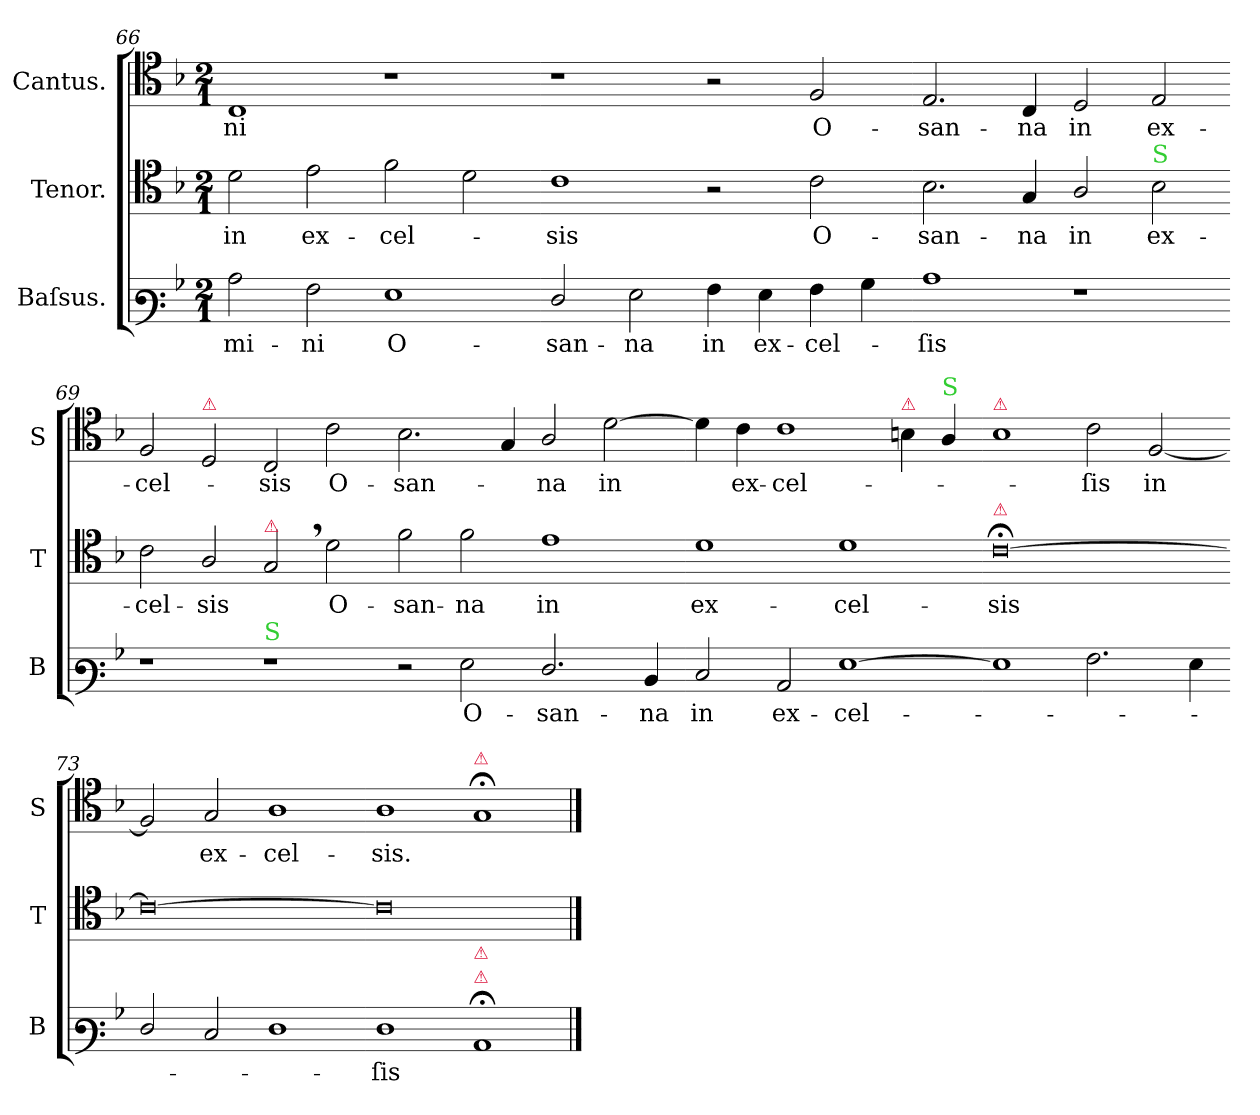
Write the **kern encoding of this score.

**kern	**text	**kern	**text	**kern	**text
*part3	*part3	*part2	*part2	*part1	*part1
*staff3	*staff3	*staff2	*staff2	*staff1	*staff1
*I"Baſsus.	*	*I"Tenor.	*	*I"Cantus.	*
*I'B	*	*I'T	*	*I'S	*
*clefF3	*	*clefC4	*	*clefC4	*
*k[b-]	*	*k[b-]	*	*k[b-]	*
*M2/1	*	*M2/1	*	*M2/1	*
=66	=66	=66	=66	=66	=66
2c\	-mi-	2d\	in	1C	-ni
2A\	-ni	2e\	ex-	.	.
1G	O-	2f\	-cel-	1r	.
.	.	2d\	.	.	.
=67-	=67-	=67-	=67-	=67-	=67-
2F/	-san-	1c	-sis	1r	.
2G\	-na	.	.	.	.
4A\	in	2r	.	2r	.
4G\	ex-	.	.	.	.
4A\	-cel-	2c\	O-	2F/	O-
4B-\	.	.	.	.	.
=68-	=68-	=68-	=68-	=68-	=68-
1c	-ſis	2.B-\	-san-	2.E/	-san-
.	.	4G/	-na	4C/	-na
1r	.	2A/	in	2D/	in
!	!	!LO:TX:a:color=limegreen:t=S	!	!	!
.	.	2B-\	ex-	2E/	ex-
=69-	=69-	=69-	=69-	=69-	=69-
1r	.	2c\	-cel-	2F/	-cel-
!	!	!	!	!LO:TX:a:color=crimson:t=⚠	!
.	.	2A/	-sis	2D/	.
!	!	!LO:TX:a:color=crimson:t=⚠	!	!	!
!LO:TX:a:color=limegreen:t=S	!	!	!	!	!
1r	.	2G,/	.	2C/	-sis
!	!	!	!LO:LY:i	!	!
.	.	2d\	O-	2c\	O-
=70-	=70-	=70-	=70-	=70-	=70-
!	!	!	!LO:LY:i	!	!
2r	.	2f\	-san-	2.B-\	-san-
!	!	!	!LO:LY:i	!	!
2G\	O-	2f\	-na	.	.
.	.	.	.	4G/	.
!	!	!	!LO:LY:i	!	!
2.F/	-san-	1e	in	2A/	-na
.	.	.	.	[2d\	in
4D/	-na	.	.	.	.
=71-	=71-	=71-	=71-	=71-	=71-
!	!	!	!LO:LY:i	!	!
2E/	in	1d	ex-	4d\]	.
.	.	.	.	4c\	ex-
2C/	ex-	.	.	1c	-cel-
!	!	!	!LO:LY:i	!	!
[1G	-cel-	1d	-cel-	.	.
!	!	!	!	!LO:TX:a:color=crimson:t=⚠	!
.	.	.	.	4Bn\	.
!	!	!	!	!LO:TX:a:color=limegreen:t=S	!
.	.	.	.	4A/	.
=72-	=72-	=72-	=72-	=72-	=72-
!	!	!	!	!LO:TX:a:color=crimson:t=⚠	!
!	!	!LO:TX:a:color=crimson:t=⚠	!	!	!
!	!	!	!LO:LY:i	!	!
1G]	.	[0c;<;	-sis	1B	.
2.A\	.	.	.	2c\	-ſis
.	.	.	.	[2F/	in
4G\	.	.	.	.	.
=73-	=73-	=73-	=73-	=73-	=73-
2F/	.	0c_	.	2F/]	.
2E/	.	.	.	2G/	ex-
1F	.	.	.	1A	-cel-
=74-	=74-	=74-	=74-	=74-	=74-
1F	-ſis	0c]	.	1A	-sis.
!	!	!	!	!LO:TX:a:color=crimson:t=⚠	!
!LO:TX:a:color=crimson:t=⚠	!	!	!	!	!
!LO:TX:a:color=crimson:t=⚠	!	!	!	!	!
1C;<;	.	.	.	1G;<;	.
==	==	==	==	==	==
*-	*-	*-	*-	*-	*-
